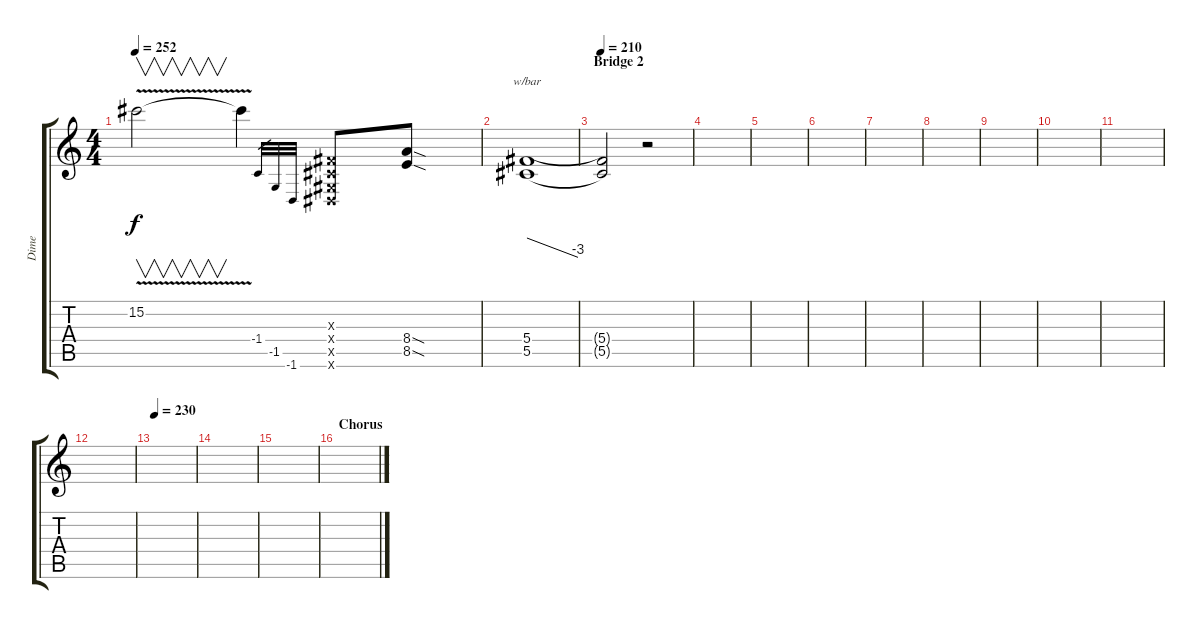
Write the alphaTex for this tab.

\track ("Dime" "Dime") {instrument distortionguitar}
\staff {score tabs}
\tuning (Eb4 Bb3 Gb3 Db3 Ab2 Eb2) {hide}
\ts (4 4)
\tempo 252
\clef g2
\ks c
15.2{v}.2{v dy f} 15.2{t}.4 -1.4.32{gr} -1.5.32{gr} -1.6.32{gr} (0.3{x} 0.4{x} 0.5{x} 0.6{x}).8 (8.4{sod} 8.5{sod}).8 |
(5.4 5.5).1{tbe (dive default 0 0 60 -12)} |
\section ("" "Bridge 2")
\tempo 210
(5.4{t} 5.5{t}).2 r.2 |
|
|
|
|
|
|
|
|
|
\tempo 230
|
|
|
\section ("" "Chorus")
